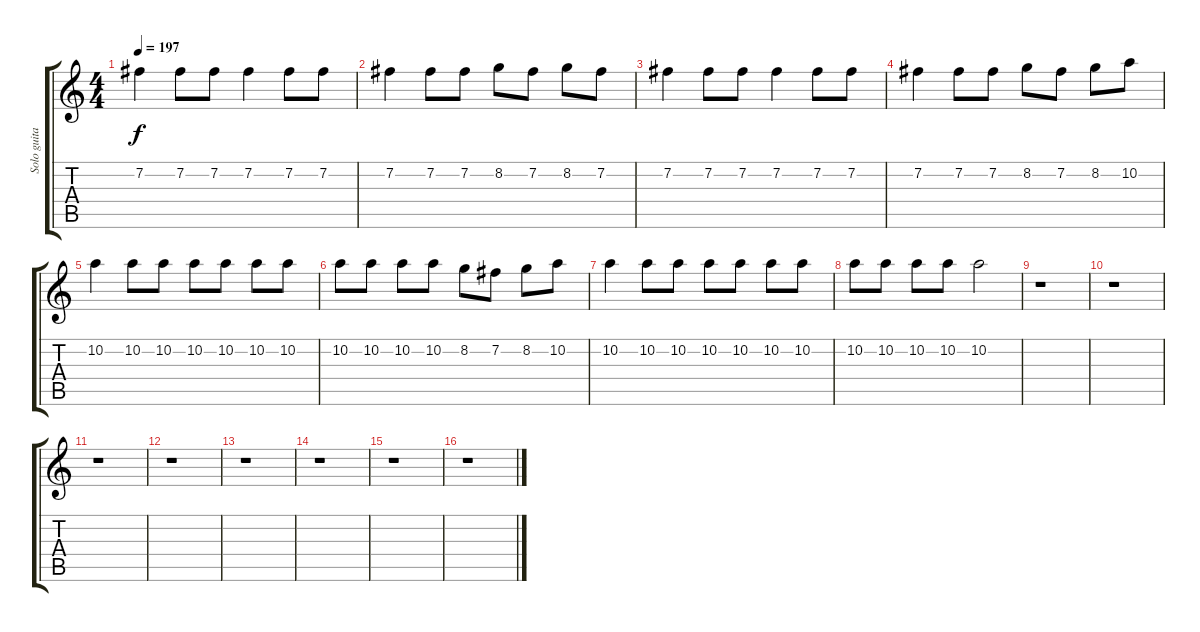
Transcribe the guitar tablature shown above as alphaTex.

\track ("Solo guitar" "Solo guita") {instrument distortionguitar}
\staff {score tabs}
\tuning (E4 B3 G3 D3 A2 E2) {hide}
\ts (4 4)
\tempo 197
\clef g2
\ks c
7.2.4{dy f} 7.2.8 7.2.8 7.2.4 7.2.8 7.2.8 |
7.2.4 7.2.8 7.2.8 8.2.8 7.2.8 8.2.8 7.2.8 |
7.2.4 7.2.8 7.2.8 7.2.4 7.2.8 7.2.8 |
7.2.4 7.2.8 7.2.8 8.2.8 7.2.8 8.2.8 10.2.8 |
10.2.4 10.2.8 10.2.8 10.2.8 10.2.8 10.2.8 10.2.8 |
10.2.8 10.2.8 10.2.8 10.2.8 8.2.8 7.2.8 8.2.8 10.2.8 |
10.2.4 10.2.8 10.2.8 10.2.8 10.2.8 10.2.8 10.2.8 |
10.2.8 10.2.8 10.2.8 10.2.8 10.2.2 |
r.1 |
r.1 |
r.1 |
r.1 |
r.1 |
r.1 |
r.1 |
r.1
